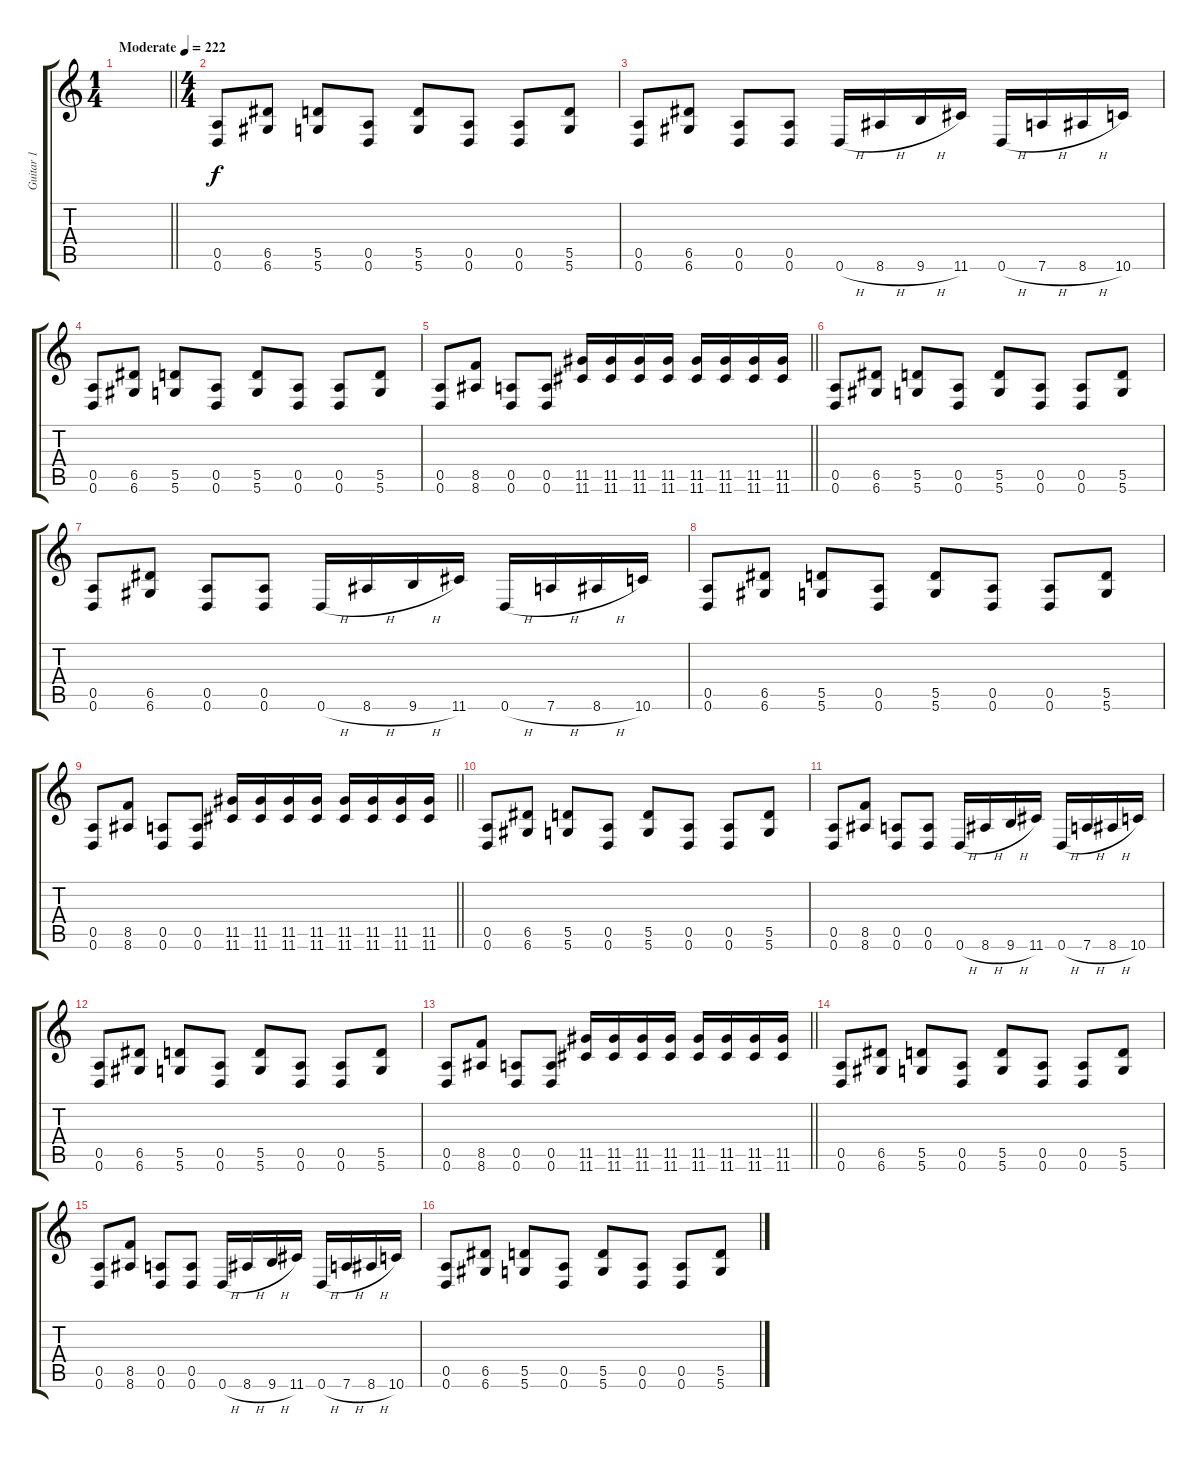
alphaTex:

\track ("Guitar 1" "Guitar 1") {instrument distortionguitar}
\staff {score tabs}
\tuning (E4 B3 G3 D3 A2 D2) {hide}
\ts (1 4)
\tempo (222 "Moderate")
\clef g2
\barLineRight lightlight
\ks c
|
\ts (4 4)
(0.5 0.6).8 (6.5 6.6).8 (5.5 5.6).8 (0.5 0.6).8 (5.5 5.6).8 (0.5 0.6).8 (0.5 0.6).8 (5.5 5.6).8 |
(0.5 0.6).8 (6.5 6.6).8 (0.5 0.6).8 (0.5 0.6).8 0.6{h}.16 8.6{h}.16 9.6{h}.16 11.6.16 0.6{h}.16 7.6{h}.16 8.6{h}.16 10.6.16 |
(0.5 0.6).8 (6.5 6.6).8 (5.5 5.6).8 (0.5 0.6).8 (5.5 5.6).8 (0.5 0.6).8 (0.5 0.6).8 (5.5 5.6).8 |
\barLineRight lightlight
(0.5 0.6).8 (8.5 8.6).8 (0.5 0.6).8 (0.5 0.6).8 (11.5 11.6).16 (11.5 11.6).16 (11.5 11.6).16 (11.5 11.6).16 (11.5 11.6).16 (11.5 11.6).16 (11.5 11.6).16 (11.5 11.6).16 |
(0.5 0.6).8 (6.5 6.6).8 (5.5 5.6).8 (0.5 0.6).8 (5.5 5.6).8 (0.5 0.6).8 (0.5 0.6).8 (5.5 5.6).8 |
(0.5 0.6).8 (6.5 6.6).8 (0.5 0.6).8 (0.5 0.6).8 0.6{h}.16 8.6{h}.16 9.6{h}.16 11.6.16 0.6{h}.16 7.6{h}.16 8.6{h}.16 10.6.16 |
(0.5 0.6).8 (6.5 6.6).8 (5.5 5.6).8 (0.5 0.6).8 (5.5 5.6).8 (0.5 0.6).8 (0.5 0.6).8 (5.5 5.6).8 |
\barLineRight lightlight
(0.5 0.6).8 (8.5 8.6).8 (0.5 0.6).8 (0.5 0.6).8 (11.5 11.6).16 (11.5 11.6).16 (11.5 11.6).16 (11.5 11.6).16 (11.5 11.6).16 (11.5 11.6).16 (11.5 11.6).16 (11.5 11.6).16 |
(0.5 0.6).8 (6.5 6.6).8 (5.5 5.6).8 (0.5 0.6).8 (5.5 5.6).8 (0.5 0.6).8 (0.5 0.6).8 (5.5 5.6).8 |
(0.5 0.6).8 (8.5 8.6).8 (0.5 0.6).8 (0.5 0.6).8 0.6{h}.16 8.6{h}.16 9.6{h}.16 11.6.16 0.6{h}.16 7.6{h}.16 8.6{h}.16 10.6.16 |
(0.5 0.6).8 (6.5 6.6).8 (5.5 5.6).8 (0.5 0.6).8 (5.5 5.6).8 (0.5 0.6).8 (0.5 0.6).8 (5.5 5.6).8 |
\barLineRight lightlight
(0.5 0.6).8 (8.5 8.6).8 (0.5 0.6).8 (0.5 0.6).8 (11.5 11.6).16 (11.5 11.6).16 (11.5 11.6).16 (11.5 11.6).16 (11.5 11.6).16 (11.5 11.6).16 (11.5 11.6).16 (11.5 11.6).16 |
(0.5 0.6).8 (6.5 6.6).8 (5.5 5.6).8 (0.5 0.6).8 (5.5 5.6).8 (0.5 0.6).8 (0.5 0.6).8 (5.5 5.6).8 |
(0.5 0.6).8 (8.5 8.6).8 (0.5 0.6).8 (0.5 0.6).8 0.6{h}.16 8.6{h}.16 9.6{h}.16 11.6.16 0.6{h}.16 7.6{h}.16 8.6{h}.16 10.6.16 |
(0.5 0.6).8 (6.5 6.6).8 (5.5 5.6).8 (0.5 0.6).8 (5.5 5.6).8 (0.5 0.6).8 (0.5 0.6).8 (5.5 5.6).8
